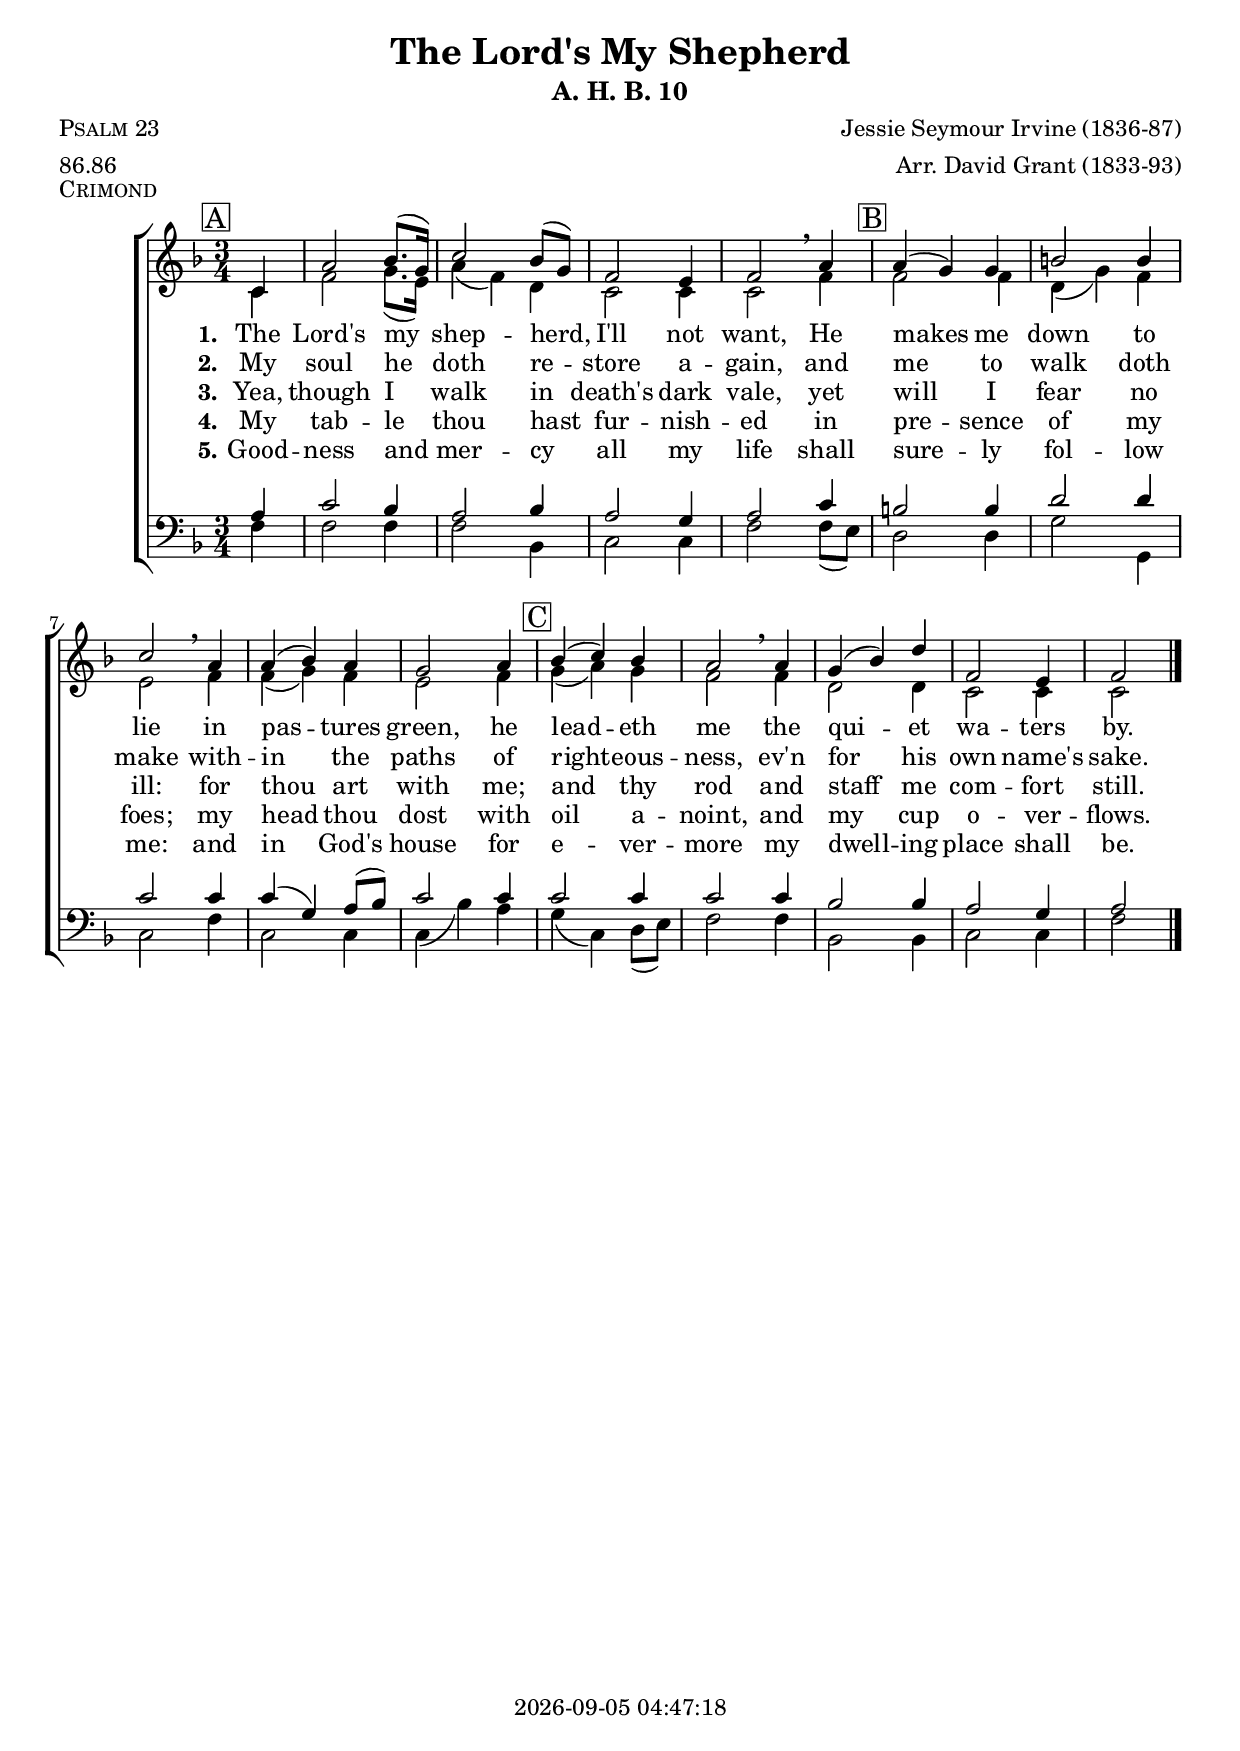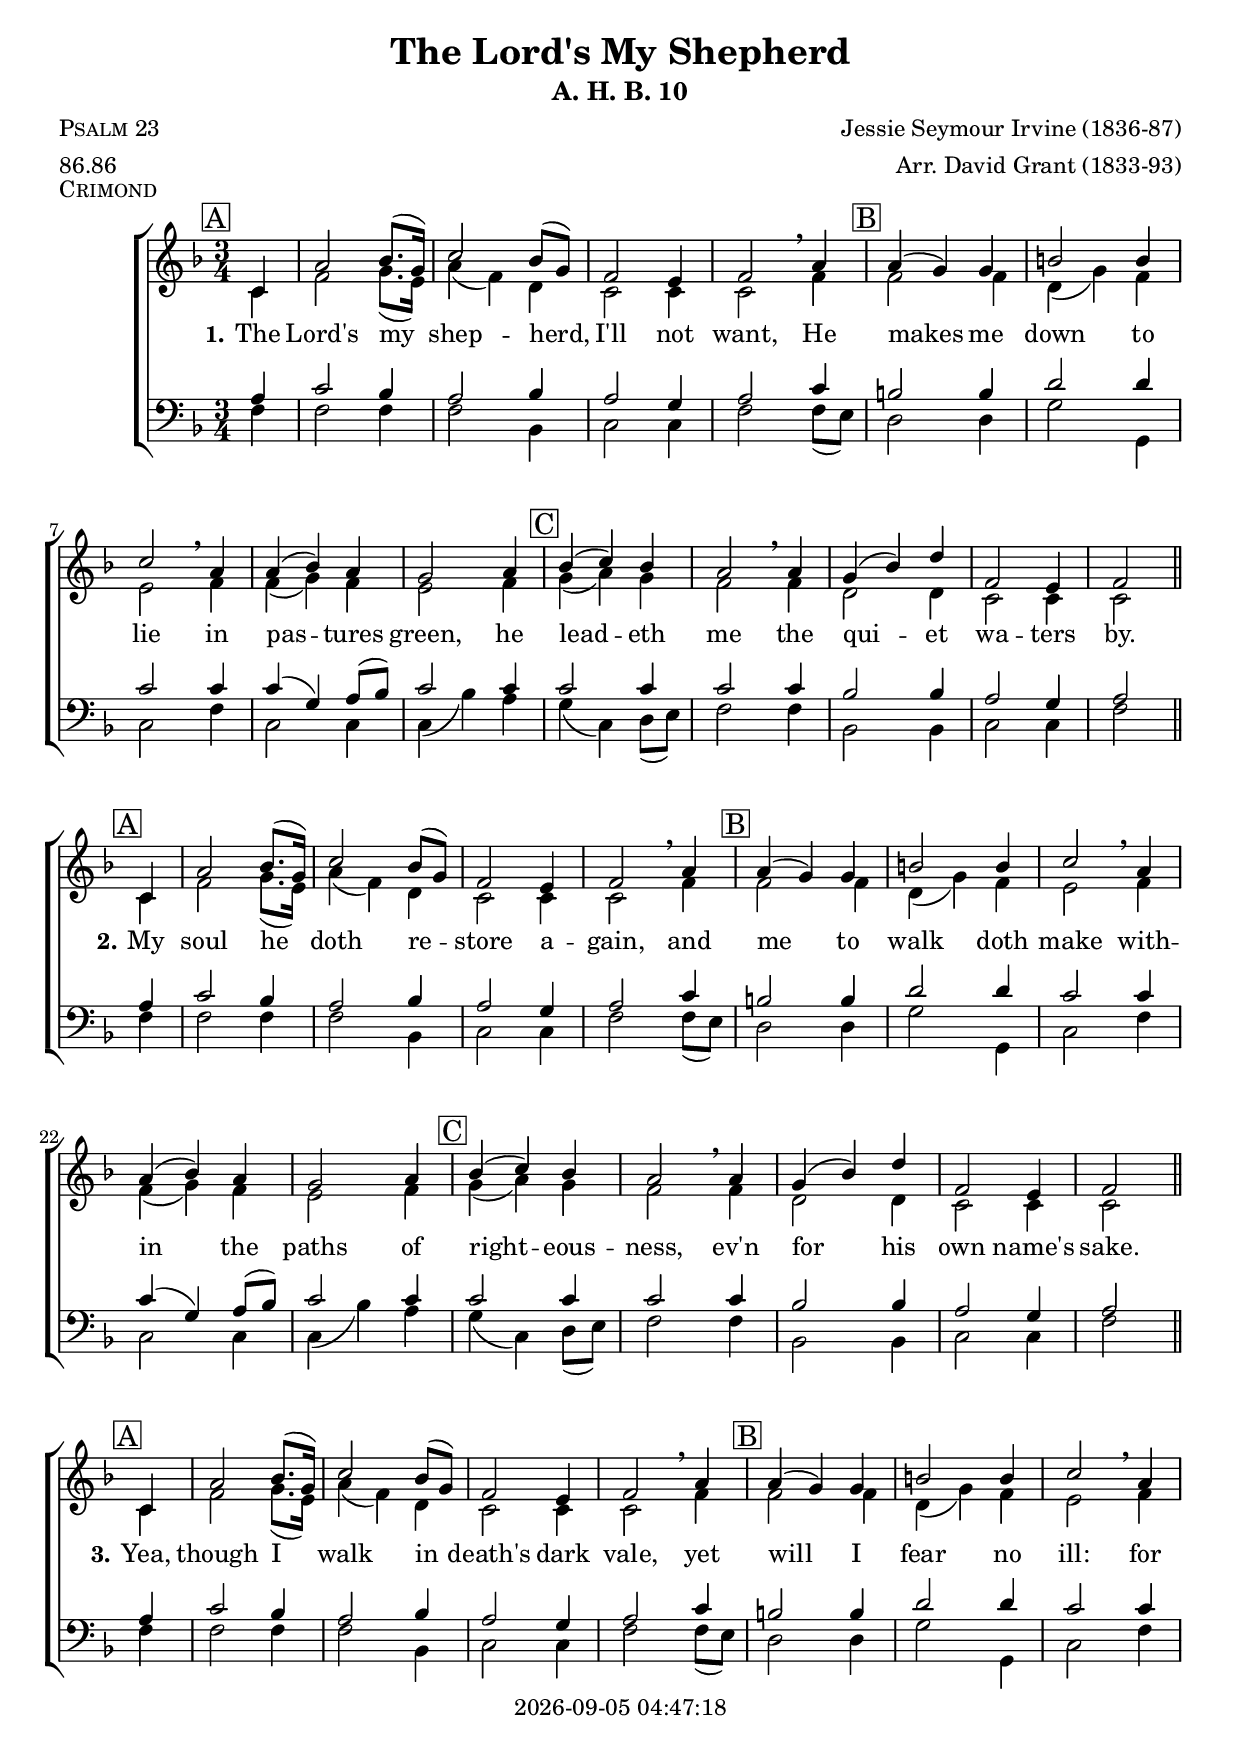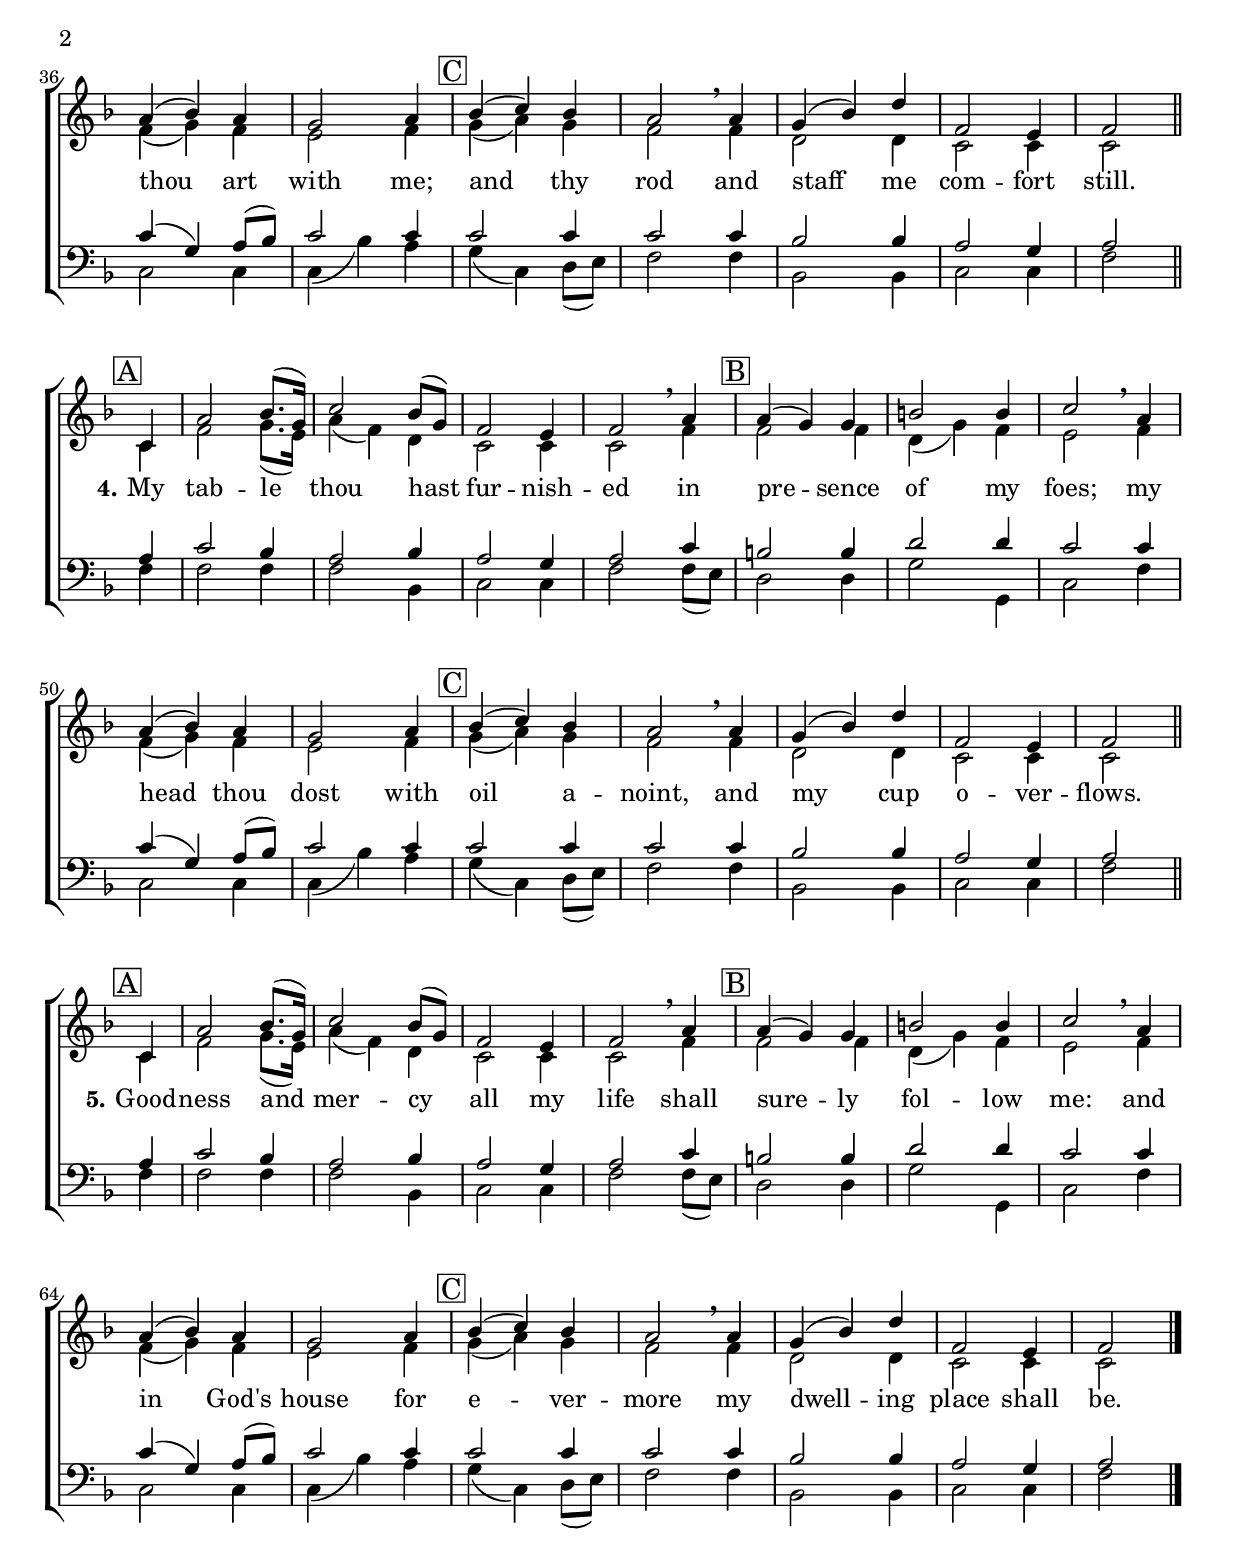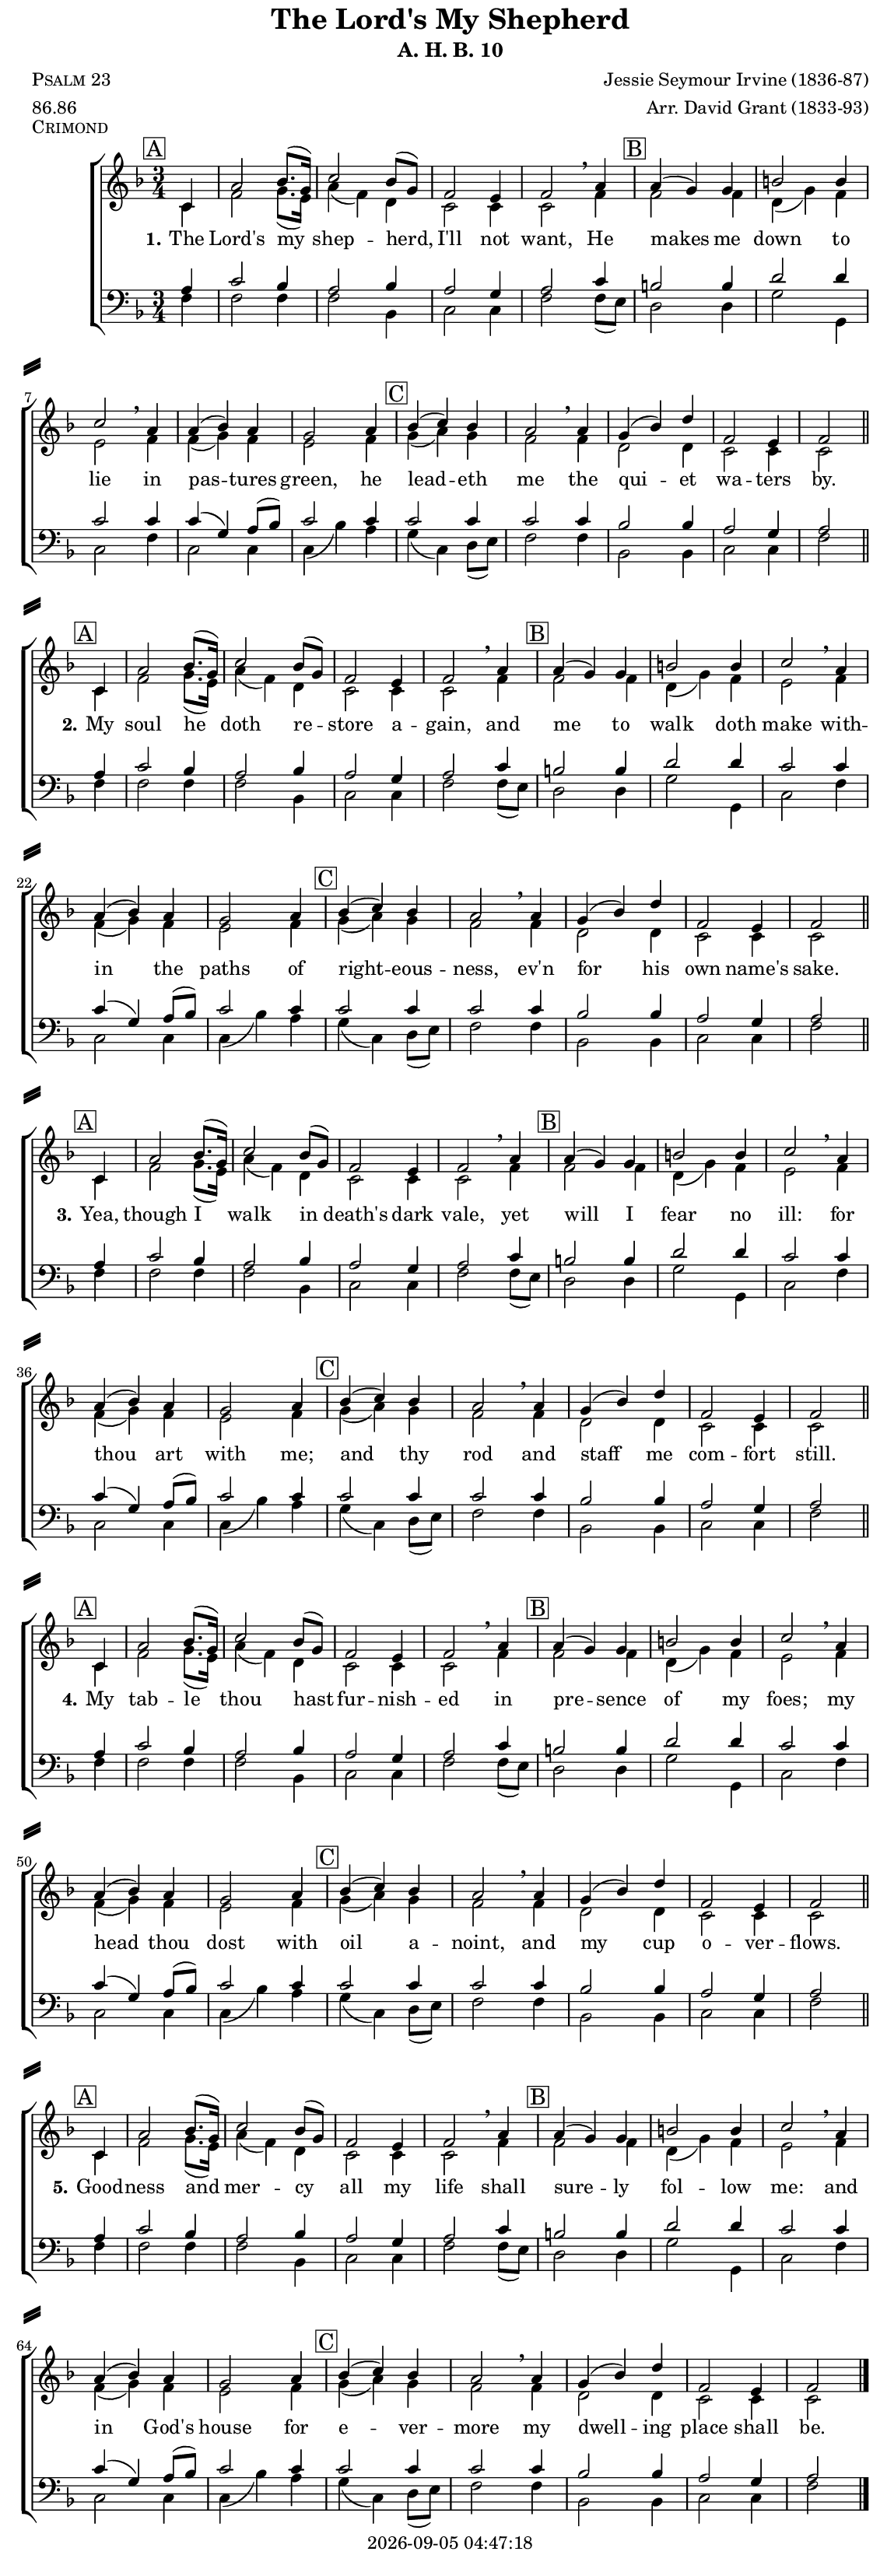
\version "2.22.1"

\include "articulate.ly"

today = #(strftime "%Y-%m-%d %H:%M:%S" (localtime (current-time)))

\header {
% centered at top
%  dedication  = "dedication"
  title       = "The Lord's My Shepherd"
  subtitle    = "A. H. B. 10"
%  subsubtitle = "Sankey 880 No. Y"
%  instrument  = "instrument"
  
% arrangement of following lines:
%
%  poet    composer
%  meter   arranger
%  piece       opus

  composer    = "Jessie Seymour Irvine (1836-87)"
  arranger    = "Arr. David Grant (1833-93)"
%  opus        = "opus"

  poet        = \markup\smallCaps "Psalm 23"
  meter       = \markup\smallCaps "86.86"
  piece       = \markup\smallCaps "Crimond"

% centered at bottom
% tagline     = "tagline" % default lilypond version
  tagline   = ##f
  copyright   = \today
}

% #(set-global-staff-size 16)

global = {
  \key f \major
  \time 3/4
  \partial 4
}

RehearsalTrack = {
% \set Score.currentBarNumber = #5
  \mark \markup { \box "A" } s4 s2.*4
  \mark \markup { \box "B" }    s2.*5
  \mark \markup { \box "C" }    s2.*4 s2
}

TempoTrack = {
  \set Score.tempoHideNote = ##t
  \tempo 4=120
}

nl = { \bar "||" \break }

soprano = \relative {
  \voiceOne
  c'4
  a'2 bes8.(g16)
  c2 bes8(g)
  f2 e4
  f2 \breathe a4
  a4(g) g % B
  b2 4
  c2 \breathe a4
  a4(bes) a
  g2 a4
  bes4(c) bes % C
  a2 \breathe 4
  g4(bes) d
  f,2 e4
  f2
}

alto = \relative {
  \voiceTwo
  c'4
  f2 g8.(e16)
  a4(f) d
  c2 4
  c2 f4
  f2 4 % B
  d4(g) f
  e2 f4
  f4(g) f
  e2 f4
  g4(a) g % C
  f2 4
  d2 4
  c2 4
  c2
}

tenor = \relative {
  \voiceOne
  a4
  c2 bes4
  a2 bes4
  a2 g4
  a2 c4
  b2 4 % B
  d2 4
  c2 4
  c4(g) a8(bes)
  c2 4
  c2 4 % C
  c2 4
  bes2 4
  a2 g4
  a2
}

bass = \relative {
  \voiceTwo
  f4
  f2 4
  f2 bes,4
  c2 4
  f2 8(e)
  d2 4 % B
  g2 g,4
  c2 f4
  c2 4
  c4(bes') a
  g4(c,) d8(e) % C
  f2 4
  bes,2 4
  c2 4
  f2
}

nom  = {   \set ignoreMelismata = ##t }
yesm = { \unset ignoreMelismata       }

chorus = \lyricmode {
}

verses = 5

wordsOne = \lyricmode {
  \set stanza = "1."
  The Lord's my shep -- herd, I'll not want,
  He makes me down to lie
  in pas -- tures green, he lead -- eth me
  the qui -- et wa -- ters by.
}
  
wordsTwo = \lyricmode {
  \set stanza = "2."
  My soul he doth re -- store a -- gain,
  and me to walk doth make
  with -- in the paths of right -- eous -- ness,
  ev'n for his own name's sake.
}
  
wordsThree = \lyricmode {
  \set stanza = "3."
  Yea, though I walk in death's dark vale,
  yet will I fear no ill:
  for thou art with me; and thy rod
  and staff me com -- fort still.
}
  
wordsFour = \lyricmode {
  \set stanza = "4."
  My tab -- le thou hast fur -- nish -- ed
  in pre -- sence of my foes;
  my head thou dost with oil a -- noint,
  and my cup o -- ver -- flows.
}
  
wordsFive = \lyricmode {
  \set stanza = "5."
  Good -- ness and mer -- cy all my life
  shall sure -- ly fol -- low me:
  and in God's house for e -- ver -- more
  my dwell -- ing place shall be.
}
  
wordsMidi = \lyricmode {
  \set stanza = "1."
  "The " "Lord's " "my " shep "herd, " "I'll " "not " "want, "
  "\nHe " "makes " "me " "down " "to " "lie "
  "\nin " pas "tures " "green, " "he " lead "eth " "me "
  "\nthe " qui "et " wa "ters " "by. "

  \set stanza = "2."
  "\nMy " "soul " "he " "doth " re "store " a "gain, "
  "\nand " "me " "to " "walk " "doth " "make "
  "\nwith" "in " "the " "paths " "of " right eous "ness, "
  "\nev'n " "for " "his " "own " "name's " "sake. "

  \set stanza = "3."
  "\nYea, " "though " "I " "walk " "in " "death's " "dark " "vale, "
  "\nyet " "will " "I " "fear " "no " "ill: "
  "\nfor " "thou " "art " "with " "me; " "and " "thy " "rod "
  "\nand " "staff " "me " com "fort " "still. "

  \set stanza = "4."
  "\nMy " tab "le " "thou " "hast " fur nish "ed "
  "\nin " pre "sence " "of " "my " "foes; "
  "\nmy " "head " "thou " "dost " "with " "oil " a "noint, "
  "\nand " "my " "cup " o ver "flows. "

  \set stanza = "5."
  "\nGood" "ness " "and " mer "cy " "all " "my " "life "
  "\nshall " sure "ly " fol "low " "me: "
  "\nand " "in " "God's " "house " "for " e ver "more "
  "\nmy " dwell "ing " "place " "shall " "be. "
}

\book {
  \bookOutputSuffix "midi"
  \score {
%    \articulate
        \new ChoirStaff <<
                                % Soprano staff
          \new Staff = soprano
          <<
            \new Voice { \repeat unfold \verses \TempoTrack     }
            \new Voice { \global \repeat unfold \verses \soprano \bar "|." }
            \addlyrics \wordsMidi
          >>
                                % Alto staff
          \new Staff = alto
          <<
            \new Voice { \global \repeat unfold \verses { \alto \nl } \bar "|." }
          >>
                                % Tenor staff
          \new Staff = tenor
          <<
            \clef "treble_8"
            \new Voice { \global \repeat unfold \verses \tenor }
          >>
                                % Bass staff
          \new Staff = bass
          <<
            \clef "bass"
            \new Voice { \global \repeat unfold \verses \bass }
          >>
        >>
    \midi {}
  }
}

\book {
  \bookOutputSuffix "repeat"
  \score {
        \new ChoirStaff <<
                                  % Joint soprano/alto staff
          \new Staff
          <<
            \new Voice \RehearsalTrack
            \new Voice \TempoTrack
            \new Voice = "soprano" { \global \soprano \bar "|." }
            \new Voice = "alto" { \global \alto }
            \new Lyrics \lyricsto "soprano" { \wordsOne \chorus }
            \new Lyrics \lyricsto "soprano"   \wordsTwo
            \new Lyrics \lyricsto "soprano"   \wordsThree
            \new Lyrics \lyricsto "soprano"   \wordsFour
            \new Lyrics \lyricsto "soprano"   \wordsFive
          >>
                                  % Joint tenor/bass staff
          \new Staff
          <<
            \clef "bass"
            \new Voice = "tenor" { \global \tenor }
            \new Voice = "bass"  { \global \bass }
          >>
        >>
    \layout {
      indent = 1.5\cm
      \pointAndClickOff
      \context {
        \Staff \RemoveAllEmptyStaves
      }
    }
  }
}

\book {
  \bookOutputSuffix "single"
  \score {
        \new ChoirStaff <<
                                  % Joint soprano/alto staff
          \new Staff
          <<
            \new Voice { \repeat unfold \verses \RehearsalTrack }
            \new Voice { \repeat unfold \verses \TempoTrack }
            \new Voice = "soprano" { \global \repeat unfold \verses \soprano \bar "|." }
            \new Voice = "alto"    { \global \repeat unfold \verses { \alto \nl } \bar "|." }
            \new Lyrics \lyricsto "soprano" { \wordsOne   \chorus
                                              \wordsTwo   \chorus
                                              \wordsThree \chorus
                                              \wordsFour  \chorus
                                              \wordsFive  \chorus
                                            }
          >>
                                  % Joint tenor/bass staff
          \new Staff
          <<
            \clef "bass"
            \new Voice = "tenor" { \global \repeat unfold \verses \tenor }
            \new Voice = "bass"  { \global \repeat unfold \verses \bass  }
          >>
        >>
    \layout {
      indent = 1.5\cm
      \pointAndClickOff
      \context {
        \Staff \RemoveAllEmptyStaves
      }
    }
  }
}

\book {
  \bookOutputSuffix "singlepage"
  \paper {
    top-margin = 0
    left-margin = 7
    right-margin = 1
    paper-width = 190\mm
    page-breaking = #ly:one-page-breaking
    system-system-spacing.basic-distance = #15
    system-separator-markup = \slashSeparator
  }
  \score {
        \new ChoirStaff <<
                                  % Joint soprano/alto staff
          \new Staff
          <<
            \new Voice { \repeat unfold \verses \RehearsalTrack }
            \new Voice { \repeat unfold \verses \TempoTrack }
            \new Voice = "soprano" { \global \repeat unfold \verses \soprano \bar "|." }
            \new Voice = "alto"    { \global \repeat unfold \verses { \alto \nl } \bar "|." }
            \new Lyrics \lyricsto "soprano" { \wordsOne   \chorus
                                              \wordsTwo   \chorus
                                              \wordsThree \chorus
                                              \wordsFour  \chorus
                                              \wordsFive  \chorus
                                            }
          >>
                                  % Joint tenor/bass staff
          \new Staff
          <<
            \clef "bass"
            \new Voice = "tenor" { \global \repeat unfold \verses \tenor }
            \new Voice = "bass"  { \global \repeat unfold \verses \bass  }
          >>
        >>
    \layout {
      indent = 1.5\cm
      \pointAndClickOff
      \context {
        \Staff \RemoveAllEmptyStaves
      }
    }
  }
}
